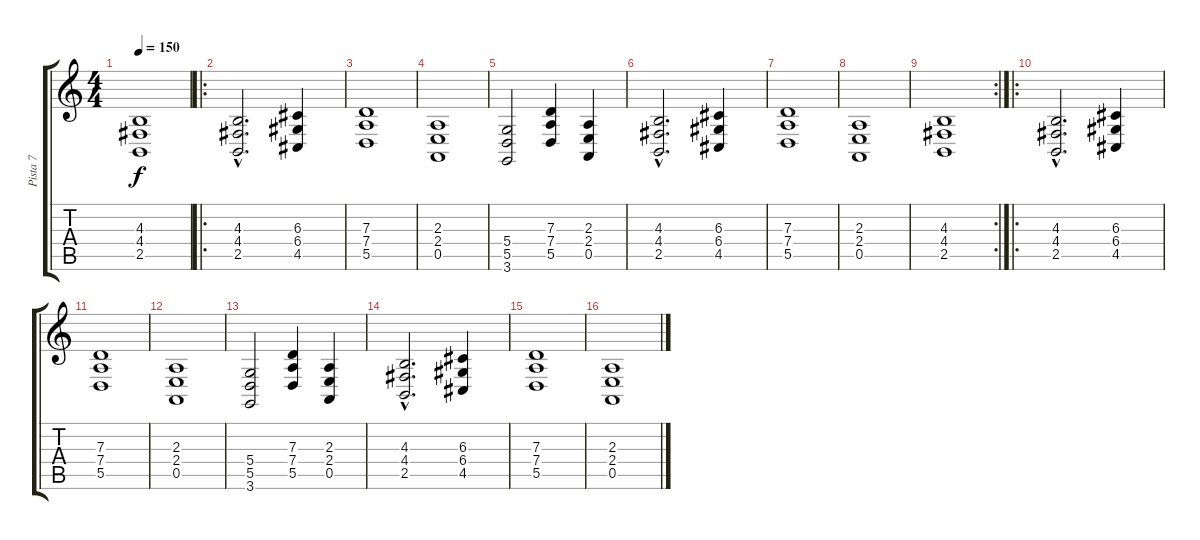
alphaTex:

\track ("Pista 7" "Pista 7") {instrument synthbrass2}
\staff {score tabs}
\tuning (E4 B3 G3 D3 A2 E2) {hide}
\ts (4 4)
\tempo 150
\clef g2
\ks c
(4.3 4.4 2.5).1{dy f} |
\ro
(4.3{hac} 4.4{hac} 2.5{hac}).2{d} (6.3 6.4 4.5).4 |
(7.3 7.4 5.5).1 |
(2.3 2.4 0.5).1 |
(5.4 5.5 3.6).2 (7.3 7.4 5.5).4 (2.3 2.4 0.5).4 |
(4.3{hac} 4.4{hac} 2.5{hac}).2{d} (6.3 6.4 4.5).4 |
(7.3 7.4 5.5).1 |
(2.3 2.4 0.5).1 |
\rc 2
(4.3 4.4 2.5).1 |
\ro
(4.3{hac} 4.4{hac} 2.5{hac}).2{d} (6.3 6.4 4.5).4 |
(7.3 7.4 5.5).1 |
(2.3 2.4 0.5).1 |
(5.4 5.5 3.6).2 (7.3 7.4 5.5).4 (2.3 2.4 0.5).4 |
(4.3{hac} 4.4{hac} 2.5{hac}).2{d} (6.3 6.4 4.5).4 |
(7.3 7.4 5.5).1 |
(2.3 2.4 0.5).1
